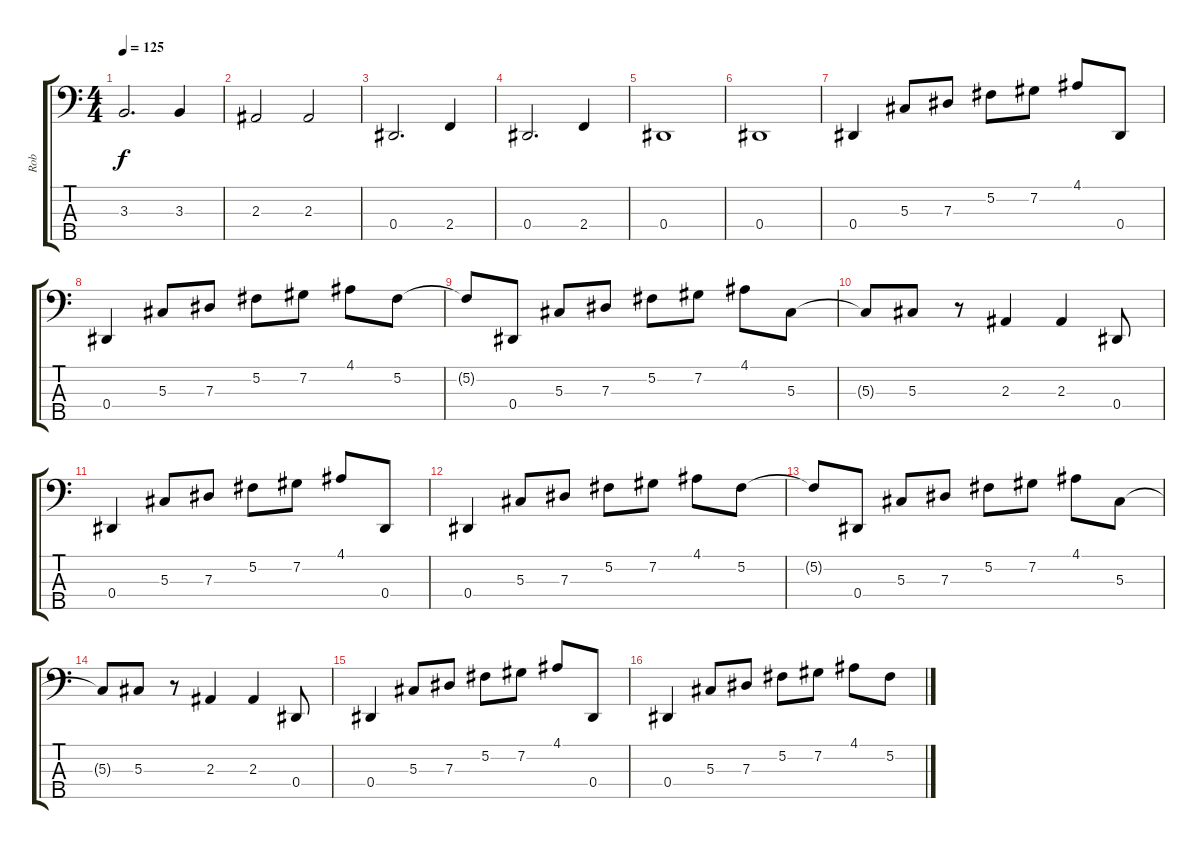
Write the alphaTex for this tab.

\track ("Rob" "Rob") {instrument electricbassfinger}
\staff {score tabs}
\tuning (Gb2 Db2 Ab1 Eb1 Bb0) {hide}
\ts (4 4)
\tempo 125
\clef f4
\ks c
3.3.2{d dy f} 3.3.4 |
2.3.2 2.3.2 |
0.4.2{d} 2.4.4 |
0.4.2{d} 2.4.4 |
0.4.1 |
0.4.1 |
0.4.4 5.3.8 7.3.8 5.2.8 7.2.8 4.1.8 0.4.8 |
0.4.4 5.3.8 7.3.8 5.2.8 7.2.8 4.1.8 5.2.8 |
5.2{t}.8 0.4.8 5.3.8 7.3.8 5.2.8 7.2.8 4.1.8 5.3.8 |
5.3{t}.8 5.3.8 r.8 2.3.4 2.3.4 0.4.8 |
0.4.4 5.3.8 7.3.8 5.2.8 7.2.8 4.1.8 0.4.8 |
0.4.4 5.3.8 7.3.8 5.2.8 7.2.8 4.1.8 5.2.8 |
5.2{t}.8 0.4.8 5.3.8 7.3.8 5.2.8 7.2.8 4.1.8 5.3.8 |
5.3{t}.8 5.3.8 r.8 2.3.4 2.3.4 0.4.8 |
0.4.4 5.3.8 7.3.8 5.2.8 7.2.8 4.1.8 0.4.8 |
0.4.4 5.3.8 7.3.8 5.2.8 7.2.8 4.1.8 5.2.8
